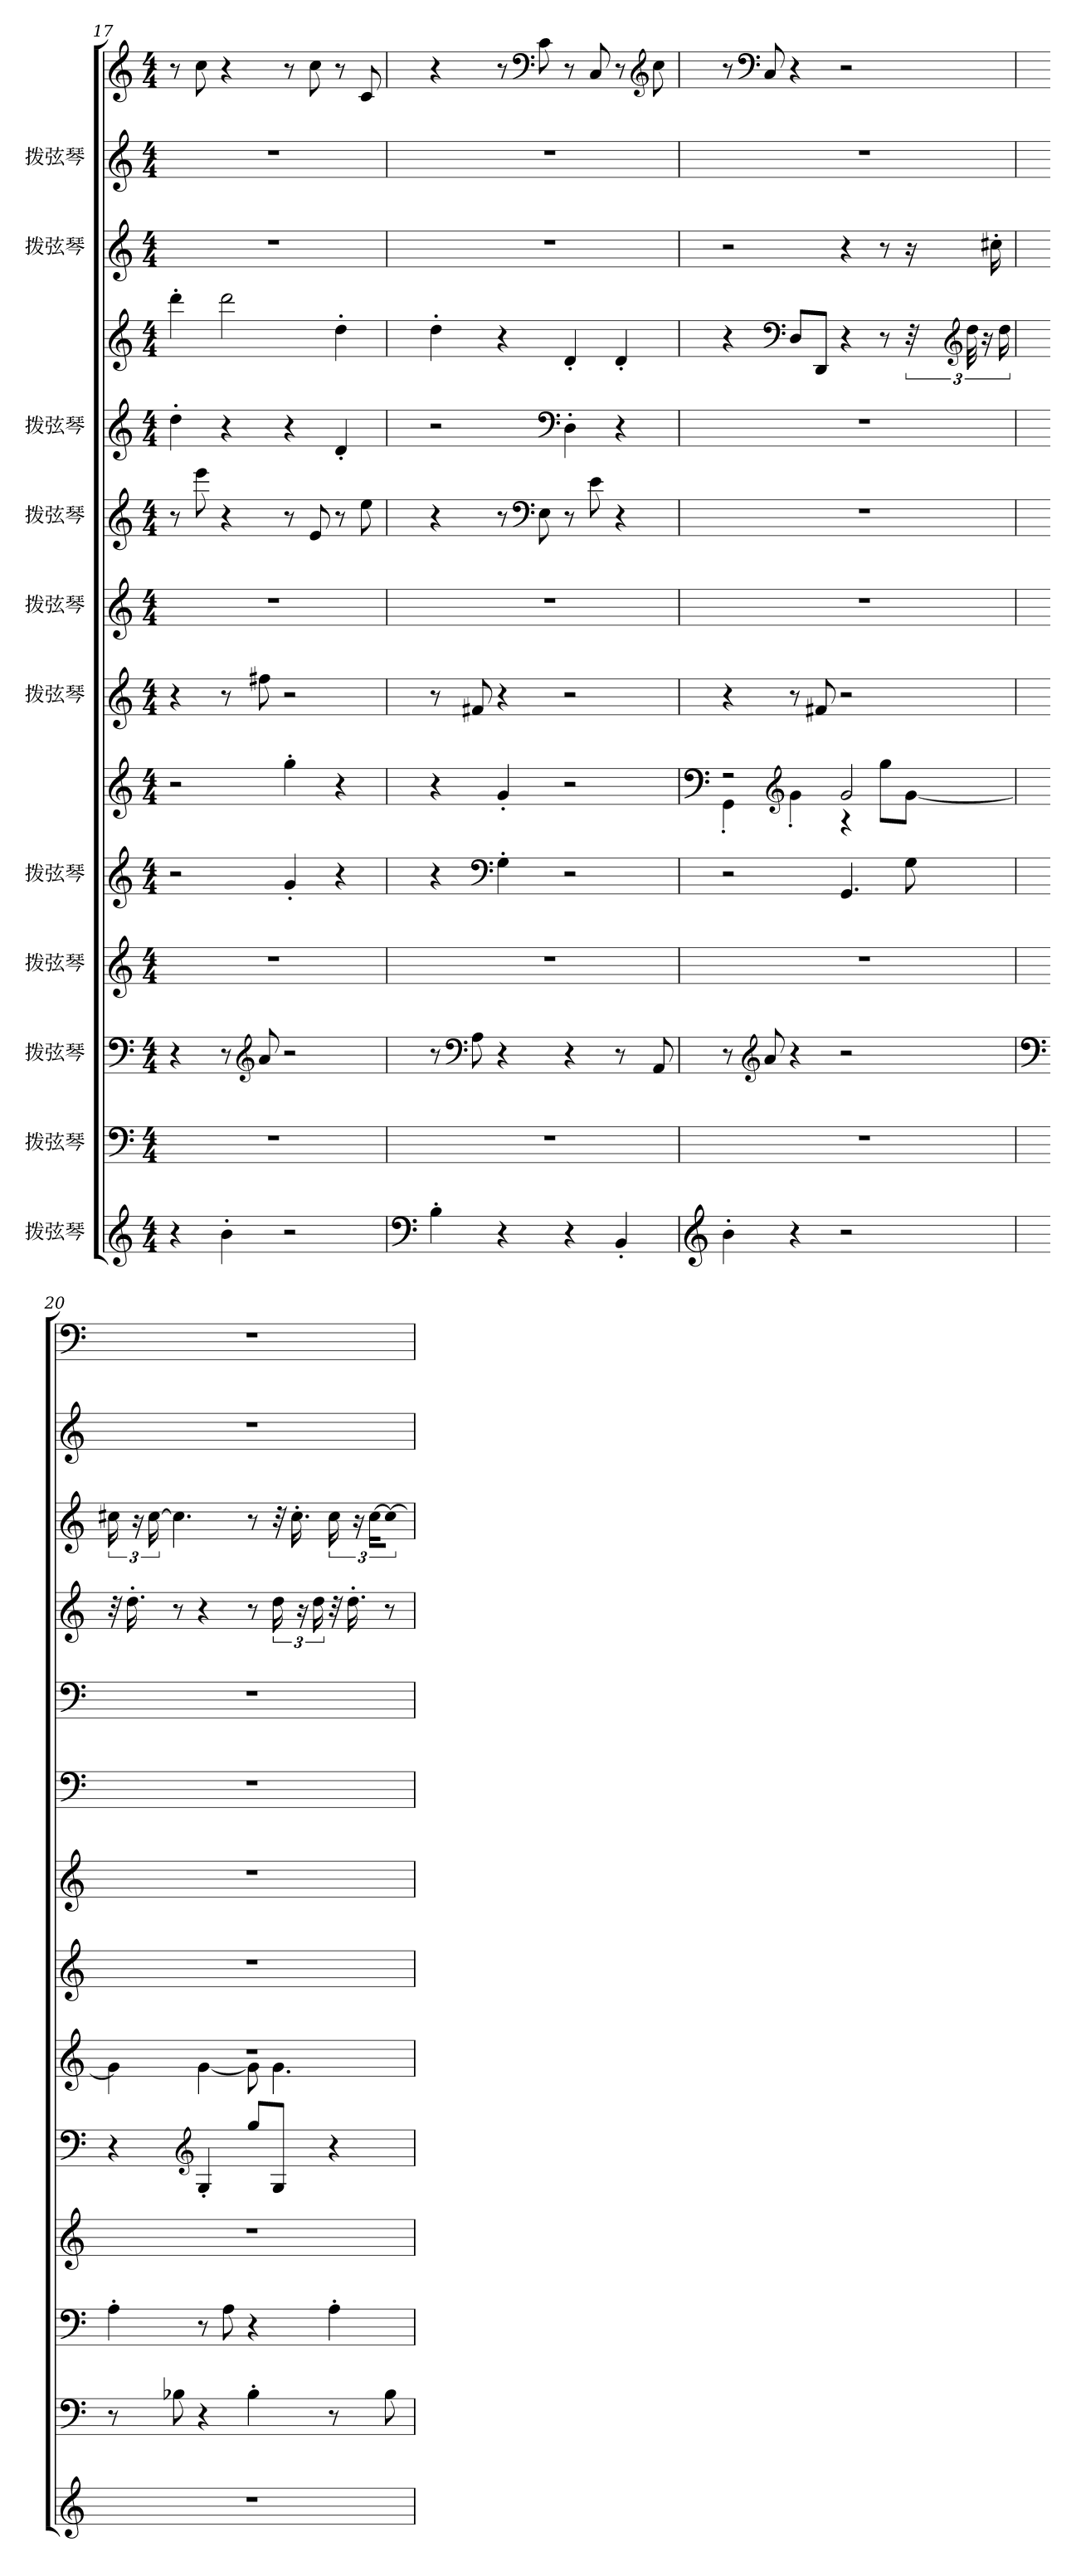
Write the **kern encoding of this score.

**kern	**kern	**kern	**kern	**kern	**kern	**kern	**kern	**kern	**kern	**kern	**kern	**kern	**kern
*part11	*part10	*part9	*part8	*part7	*part7	*part6	*part5	*part4	*part3	*part3	*part2	*part1	*part1
*staff14	*staff13	*staff12	*staff11	*staff10	*staff9	*staff8	*staff7	*staff6	*staff5	*staff4	*staff3	*staff2	*staff1
*I"拨弦琴	*I"拨弦琴	*I"拨弦琴	*I"拨弦琴	*I"拨弦琴	*	*I"拨弦琴	*I"拨弦琴	*I"拨弦琴	*I"拨弦琴	*	*I"拨弦琴	*I"拨弦琴	*
*clefG2	*clefF4	*clefF4	*clefG2	*clefG2	*clefG2	*clefG2	*clefG2	*clefG2	*clefG2	*clefG2	*clefG2	*clefG2	*clefG2
*k[]	*k[]	*k[]	*k[]	*k[]	*k[]	*k[]	*k[]	*k[]	*k[]	*k[]	*k[]	*k[]	*k[]
*M4/4	*M4/4	*M4/4	*M4/4	*M4/4	*M4/4	*M4/4	*M4/4	*M4/4	*M4/4	*M4/4	*M4/4	*M4/4	*M4/4
=17	=17	=17	=17	=17	=17	=17	=17	=17	=17	=17	=17	=17	=17
4r	1r	4r	1r	2r	2r	4r	1r	8r	4dd'\	4ddd'\	1r	1r	8r
.	.	.	.	.	.	.	.	8eee\	.	.	.	.	8cc\
4b'\	.	8r	.	.	.	8r	.	4r	4r	2ddd\	.	.	4r
*	*	*clefG2	*	*	*	*	*	*	*	*	*	*	*
.	.	8a/	.	.	.	8ff#X\	.	.	.	.	.	.	.
2r	.	2r	.	4g'/	4gg'\	2r	.	8r	4r	.	.	.	8r
.	.	.	.	.	.	.	.	8e/	.	.	.	.	8cc\
.	.	.	.	4r	4r	.	.	8r	4d'/	4dd'\	.	.	8r
.	.	.	.	.	.	.	.	8ee\	.	.	.	.	8c/
!!LO:PB:g=z
=18	=18	=18	=18	=18	=18	=18	=18	=18	=18	=18	=18	=18	=18
*clefF4	*	*	*	*	*	*	*	*	*	*	*	*	*
4B'\	1r	8r	1r	4r	4r	8r	1r	4r	2r	4dd'\	1r	1r	4r
*	*	*clefF4	*	*	*	*	*	*	*	*	*	*	*
.	.	8A\	.	.	.	8f#X/	.	.	.	.	.	.	.
*	*	*	*	*clefF4	*	*	*	*	*	*	*	*	*
4r	.	4r	.	4G'\	4g'/	4r	.	8r	.	4r	.	.	8r
*	*	*	*	*	*	*	*	*clefF4	*	*	*	*	*clefF4
.	.	.	.	.	.	.	.	8E\	.	.	.	.	8c\
*	*	*	*	*	*	*	*	*	*clefF4	*	*	*	*
4r	.	4r	.	2r	2r	2r	.	8r	4D'\	4d'/	.	.	8r
.	.	.	.	.	.	.	.	8e\	.	.	.	.	8C/
4BB'/	.	8r	.	.	.	.	.	4r	4r	4d'/	.	.	8r
*	*	*	*	*	*	*	*	*	*	*	*	*	*clefG2
.	.	8AA/	.	.	.	.	.	.	.	.	.	.	8cc\
=19	=19	=19	=19	=19	=19	=19	=19	=19	=19	=19	=19	=19	=19
*clefG2	*	*	*	*	*clefF4	*	*	*	*	*	*	*	*
*	*	*	*	*	*^	*	*	*	*	*	*	*	*
4b'\	1r	8r	1r	2r	2r	4GG'\	4r	1r	1r	1r	4r	2r	1r	8r
*	*	*clefG2	*	*	*	*	*	*	*	*	*	*	*	*clefF4
.	.	8a/	.	.	.	.	.	.	.	.	.	.	.	8C/
*	*	*	*	*	*clefG2	*	*	*	*	*	*clefF4	*	*	*
4r	.	4r	.	.	.	4g'\	8r	.	.	.	8D/L	.	.	4r
.	.	.	.	.	.	.	8f#X/	.	.	.	8DD/J	.	.	.
2r	.	2r	.	4.GG/	2g/	4r	2r	.	.	.	4r	4r	.	2r
.	.	.	.	.	.	8gg\L	.	.	.	.	8r	8r	.	.
.	.	.	.	8G\	.	[8g\J	.	.	.	.	48r	16r	.	.
*	*	*	*	*	*	*	*	*	*	*	*clefG2	*	*	*
.	.	.	.	.	.	.	.	.	.	.	48dd\	.	.	.
.	.	.	.	.	.	.	.	.	.	.	24r	.	.	.
.	.	.	.	.	.	.	.	.	.	.	.	16cc#X'\	.	.
.	.	.	.	.	.	.	.	.	.	.	24dd\	.	.	.
!!LO:PB:g=z
=20	=20	=20	=20	=20	=20	=20	=20	=20	=20	=20	=20	=20	=20	=20
*	*	*clefF4	*	*	*	*	*	*	*	*	*	*	*	*
1r	8r	4A'\	1r	4r	1r	4g\]	1r	1r	1r	1r	32r	24cc#X\	1r	1r
.	.	.	.	.	.	.	.	.	.	.	16.dd'\	.	.	.
.	.	.	.	.	.	.	.	.	.	.	.	24r	.	.
.	.	.	.	.	.	.	.	.	.	.	.	[24cc#\	.	.
.	8B-X\	.	.	.	.	.	.	.	.	.	8r	4.cc#\]	.	.
*	*	*	*	*clefG2	*	*	*	*	*	*	*	*	*	*
.	4r	8r	.	4G'/	.	[4g\	.	.	.	.	4r	.	.	.
.	.	8A\	.	.	.	.	.	.	.	.	.	.	.	.
.	4B-'\	4r	.	8gg/L	.	8g\]	.	.	.	.	8r	8r	.	.
.	.	.	.	8G/J	.	4.g\	.	.	.	.	24dd\	32r	.	.
.	.	.	.	.	.	.	.	.	.	.	.	16.cc#'\	.	.
.	.	.	.	.	.	.	.	.	.	.	24r	.	.	.
.	.	.	.	.	.	.	.	.	.	.	24dd\	.	.	.
.	8r	4A'\	.	4r	.	.	.	.	.	.	32r	24cc#\	.	.
.	.	.	.	.	.	.	.	.	.	.	16.dd'\	.	.	.
.	.	.	.	.	.	.	.	.	.	.	.	24r	.	.
.	.	.	.	.	.	.	.	.	.	.	.	[24cc#\KL	.	.
.	8B-\	.	.	.	.	.	.	.	.	.	8r	8cc#\J_	.	.
*	*	*	*	*	*v	*v	*	*	*	*	*	*	*	*
=	=	=	=	=	=	=	=	=	=	=	=	=	=
*-	*-	*-	*-	*-	*-	*-	*-	*-	*-	*-	*-	*-	*-
